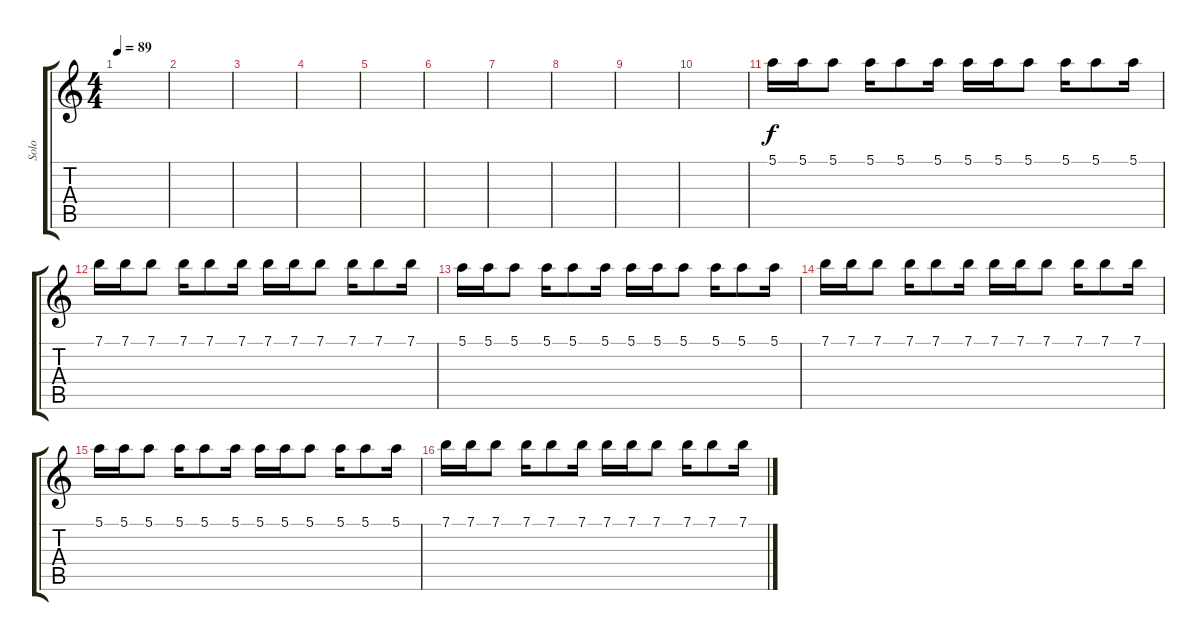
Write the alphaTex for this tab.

\track ("Solo" "Solo") {instrument electricguitarclean}
\staff {score tabs}
\tuning (E4 B3 G3 D3 A2 E2) {hide}
\ts (4 4)
\tempo 89
\clef g2
\ks c
|
|
|
|
|
|
|
|
|
|
5.1.16 5.1.16 5.1.8 5.1.16 5.1.8 5.1.16 5.1.16 5.1.16 5.1.8 5.1.16 5.1.8 5.1.16 |
7.1.16 7.1.16 7.1.8 7.1.16 7.1.8 7.1.16 7.1.16 7.1.16 7.1.8 7.1.16 7.1.8 7.1.16 |
5.1.16 5.1.16 5.1.8 5.1.16 5.1.8 5.1.16 5.1.16 5.1.16 5.1.8 5.1.16 5.1.8 5.1.16 |
7.1.16 7.1.16 7.1.8 7.1.16 7.1.8 7.1.16 7.1.16 7.1.16 7.1.8 7.1.16 7.1.8 7.1.16 |
5.1.16 5.1.16 5.1.8 5.1.16 5.1.8 5.1.16 5.1.16 5.1.16 5.1.8 5.1.16 5.1.8 5.1.16 |
7.1.16 7.1.16 7.1.8 7.1.16 7.1.8 7.1.16 7.1.16 7.1.16 7.1.8 7.1.16 7.1.8 7.1.16
